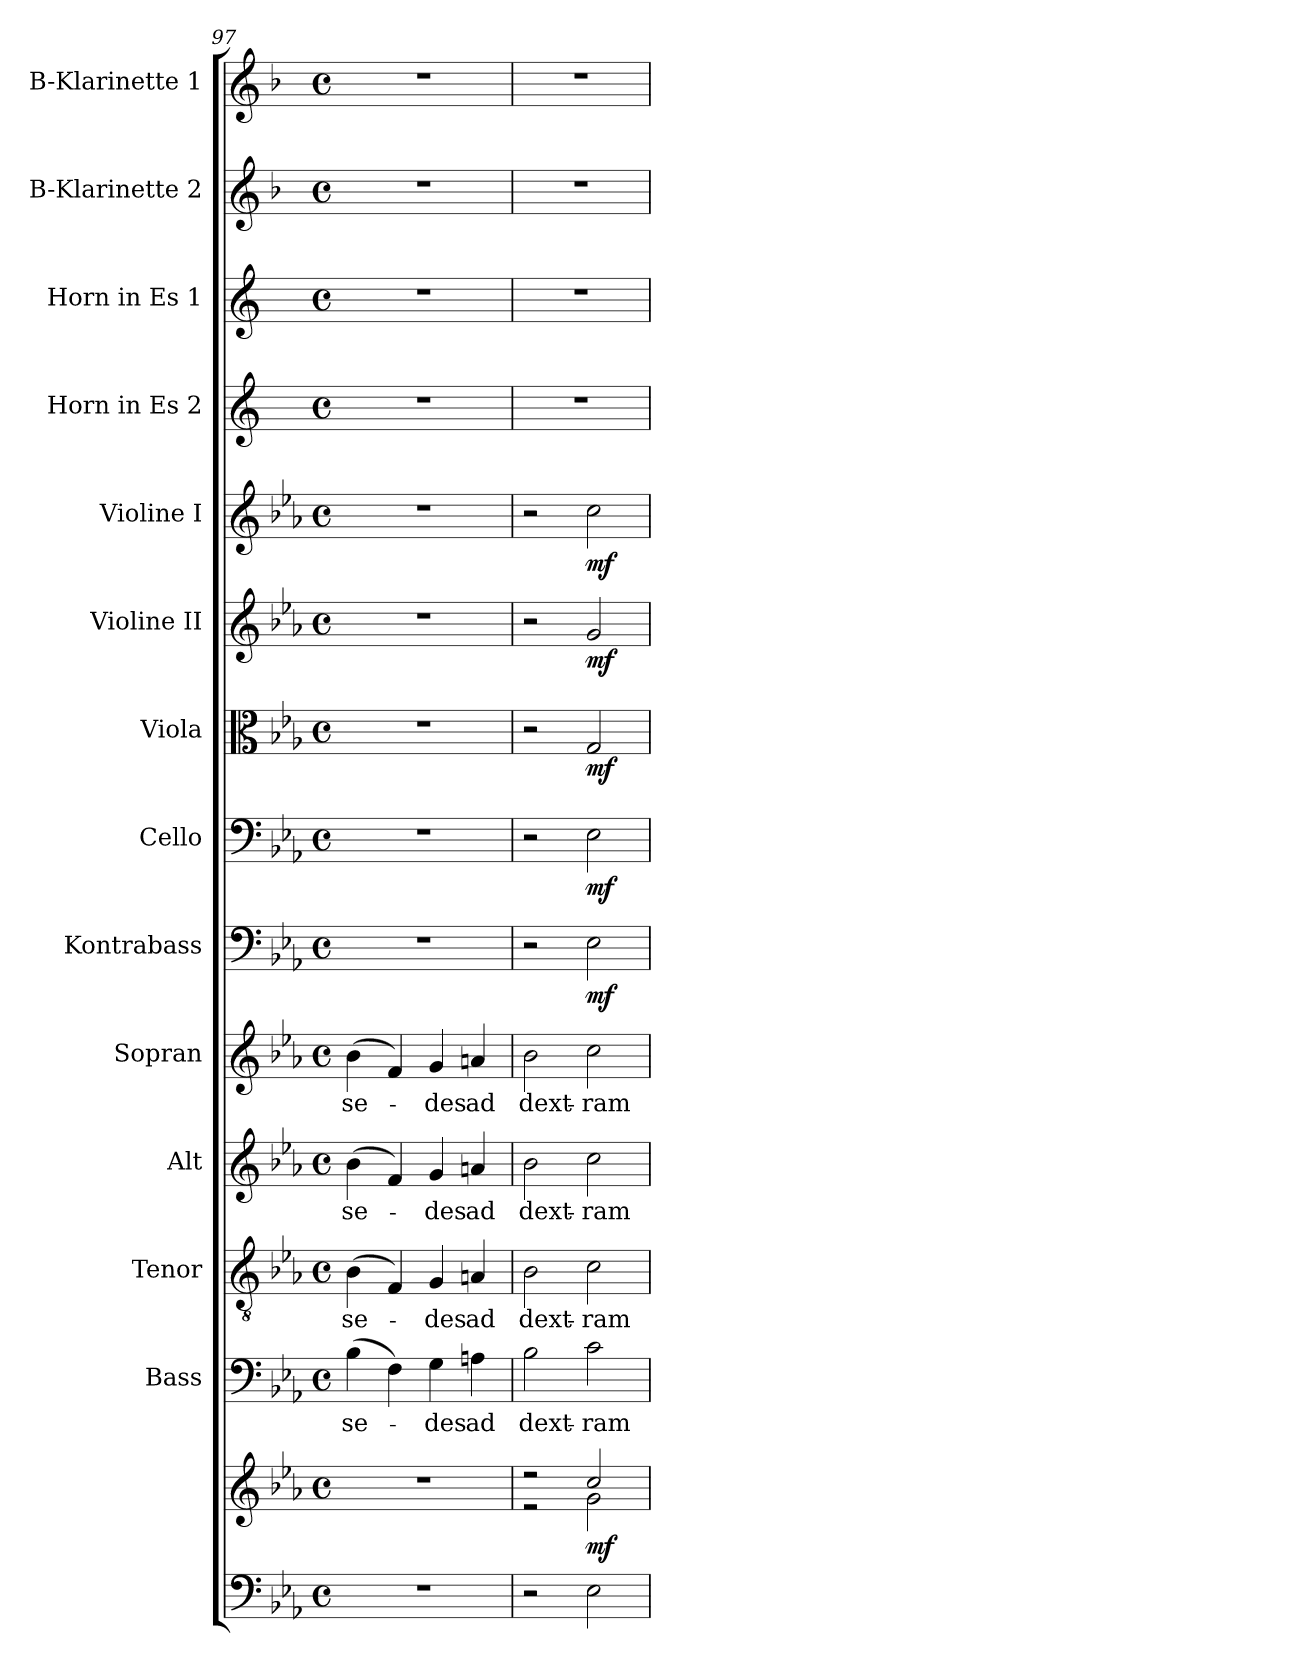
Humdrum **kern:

**kern	**kern	**dynam	**kern	**text	**kern	**text	**kern	**text	**kern	**text	**kern	**dynam	**kern	**dynam	**kern	**dynam	**kern	**dynam	**kern	**dynam	**kern	**kern	**kern	**kern
*part14	*part14	*part14	*part13	*part13	*part12	*part12	*part11	*part11	*part10	*part10	*part9	*part9	*part8	*part8	*part7	*part7	*part6	*part6	*part5	*part5	*part4	*part3	*part2	*part1
*staff15	*staff14	*staff14/15	*staff13	*staff13	*staff12	*staff12	*staff11	*staff11	*staff10	*staff10	*staff9	*staff9	*staff8	*staff8	*staff7	*staff7	*staff6	*staff6	*staff5	*staff5	*staff4	*staff3	*staff2	*staff1
*	*	*	*I"Bass	*	*I"Tenor	*	*I"Alt	*	*I"Sopran	*	*I"Kontrabass	*	*I"Cello	*	*I"Viola	*	*I"Violine II	*	*I"Violine I	*	*I"Horn in Es 2	*I"Horn in Es 1	*I"B-Klarinette 2	*I"B-Klarinette 1
*	*	*	*I'B.	*	*I'T.	*	*I'A.	*	*I'S.	*	*I'Kb.	*	*	*	*I'Vla.	*	*I'Vl. II	*	*I'Vl. I	*	*I'Hrn. 2	*I'Hrn. 1	*I'Kl. 2	*I'Kl. 1
*clefF4	*clefG2	*	*clefF4	*	*clefGv2	*	*clefG2	*	*clefG2	*	*clefF4	*	*clefF4	*	*clefC3	*	*clefG2	*	*clefG2	*	*clefG2	*clefG2	*clefG2	*clefG2
*	*	*	*	*	*	*	*	*	*	*	*ITrd7c12	*	*	*	*	*	*	*	*	*	*ITrd5c9	*ITrd5c9	*ITrd1c2	*ITrd1c2
*k[b-e-a-]	*k[b-e-a-]	*	*k[b-e-a-]	*	*k[b-e-a-]	*	*k[b-e-a-]	*	*k[b-e-a-]	*	*k[b-e-a-]	*	*k[b-e-a-]	*	*k[b-e-a-]	*	*k[b-e-a-]	*	*k[b-e-a-]	*	*k[b-e-a-]	*k[b-e-a-]	*k[b-e-a-]	*k[b-e-a-]
*E-:	*E-:	*	*E-:	*	*E-:	*	*E-:	*	*E-:	*	*E-:	*	*E-:	*	*E-:	*	*E-:	*	*E-:	*	*E-:	*E-:	*E-:	*E-:
*M4/4	*M4/4	*	*M4/4	*	*M4/4	*	*M4/4	*	*M4/4	*	*M4/4	*	*M4/4	*	*M4/4	*	*M4/4	*	*M4/4	*	*M4/4	*M4/4	*M4/4	*M4/4
*met(c)	*met(c)	*	*met(c)	*	*met(c)	*	*met(c)	*	*met(c)	*	*met(c)	*	*met(c)	*	*met(c)	*	*met(c)	*	*met(c)	*	*met(c)	*met(c)	*met(c)	*met(c)
=97	=97	=97	=97	=97	=97	=97	=97	=97	=97	=97	=97	=97	=97	=97	=97	=97	=97	=97	=97	=97	=97	=97	=97	=97
!	!	!	!	!LO:LY:b	!	!LO:LY:b	!	!LO:LY:b	!	!LO:LY:b	!	!	!	!	!	!	!	!	!	!	!	!	!	!
1r	1r	.	(>4B-\	se-	(>4B-\	se-	(>4b-\	se-	(>4b-\	se-	1r	.	1r	.	1r	.	1r	.	1r	.	1r	1r	1r	1r
.	.	.	4F\)	.	4F/)	.	4f/)	.	4f/)	.	.	.	.	.	.	.	.	.	.	.	.	.	.	.
!	!	!	!	!LO:LY:b	!	!LO:LY:b	!	!LO:LY:b	!	!LO:LY:b	!	!	!	!	!	!	!	!	!	!	!	!	!	!
.	.	.	4G\	-des	4G/	-des	4g/	-des	4g/	-des	.	.	.	.	.	.	.	.	.	.	.	.	.	.
!	!	!	!	!LO:LY:b	!	!LO:LY:b	!	!LO:LY:b	!	!LO:LY:b	!	!	!	!	!	!	!	!	!	!	!	!	!	!
.	.	.	4An\	ad	4An/	ad	4an/	ad	4an/	ad	.	.	.	.	.	.	.	.	.	.	.	.	.	.
=98	=98	=98	=98	=98	=98	=98	=98	=98	=98	=98	=98	=98	=98	=98	=98	=98	=98	=98	=98	=98	=98	=98	=98	=98
*	*^	*	*	*	*	*	*	*	*	*	*	*	*	*	*	*	*	*	*	*	*	*	*	*
!	!	!	!	!	!LO:LY:b	!	!LO:LY:b	!	!LO:LY:b	!	!LO:LY:b	!	!	!	!	!	!	!	!	!	!	!	!	!	!
2r	2r	2r	.	2B-\	dext-	2B-\	dext-	2b-\	dext-	2b-\	dext-	2r	.	2r	.	2r	.	2r	.	2r	.	1r	1r	1r	1r
!	!	!	!LO:DY:b	!	!LO:LY:b	!	!LO:LY:b	!	!LO:LY:b	!	!LO:LY:b	!	!LO:DY:b	!	!LO:DY:b	!	!LO:DY:b	!	!LO:DY:b	!	!LO:DY:b	!	!	!	!
2E-\	2cc/	2g\	mf	2c\	-ram	2c\	-ram	2cc\	-ram	2cc\	-ram	2EE-\	mf	2E-\	mf	2G/	mf	2g/	mf	2cc\	mf	.	.	.	.
*	*v	*v	*	*	*	*	*	*	*	*	*	*	*	*	*	*	*	*	*	*	*	*	*	*	*
=	=	=	=	=	=	=	=	=	=	=	=	=	=	=	=	=	=	=	=	=	=	=	=	=
*-	*-	*-	*-	*-	*-	*-	*-	*-	*-	*-	*-	*-	*-	*-	*-	*-	*-	*-	*-	*-	*-	*-	*-	*-
